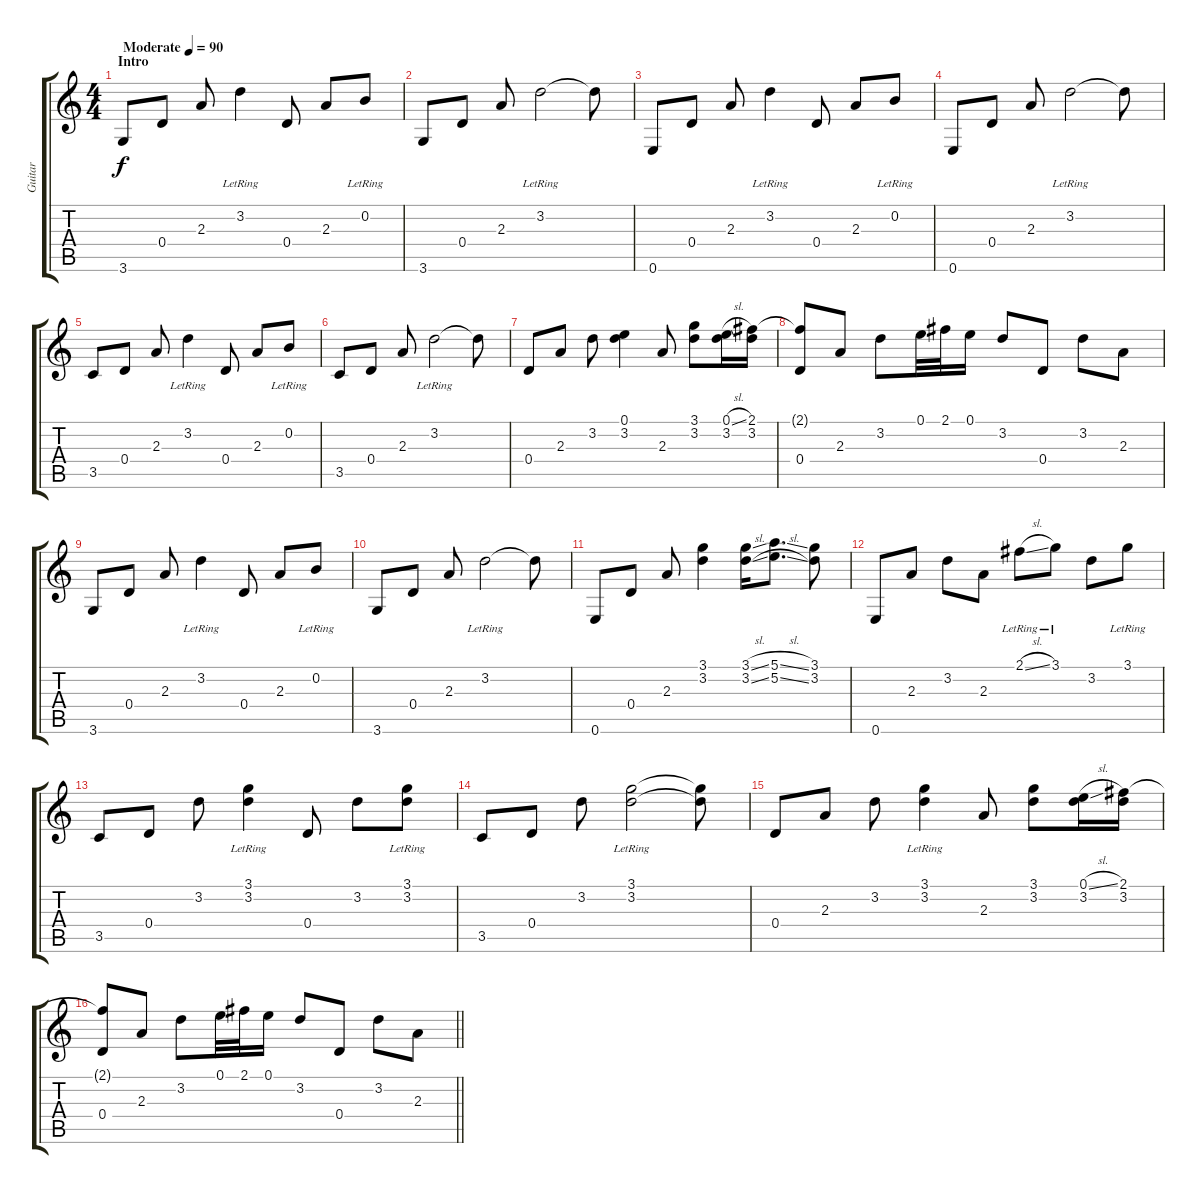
\track ("Guitar" "Guitar") {instrument acousticguitarsteel}
\staff {score tabs}
\tuning (E4 B3 G3 D3 A2 E2) {hide}
\ts (4 4)
\section ("" "Intro")
\tempo (90 "Moderate")
\clef g2
\ks c
3.6.8{dy f instrument acousticguitarsteel} 0.4.8 2.3.8 3.2{lr}.4 0.4.8 2.3.8 0.2{lr}.8 |
3.6.8 0.4.8 2.3.8 3.2{lr}.2 3.2{t}.8 |
0.6.8 0.4.8 2.3.8 3.2{lr}.4 0.4.8 2.3.8 0.2{lr}.8 |
0.6.8 0.4.8 2.3.8 3.2{lr}.2 3.2{t}.8 |
3.5.8 0.4.8 2.3.8 3.2{lr}.4 0.4.8 2.3.8 0.2{lr}.8 |
3.5.8 0.4.8 2.3.8 3.2{lr}.2 3.2{t}.8 |
0.4.8 2.3.8 3.2.8 (0.1 3.2).4 2.3.8 (3.1 3.2).8 (0.1{sl} 3.2).16 (2.1 3.2).16 |
(2.1{t} 0.4).8 2.3.8 3.2.8 0.1.32 2.1.32 0.1.16 3.2.8 0.4.8 3.2.8 2.3.8 |
3.6.8 0.4.8 2.3.8 3.2{lr}.4 0.4.8 2.3.8 0.2{lr}.8 |
3.6.8 0.4.8 2.3.8 3.2{lr}.2 3.2{t}.8 |
0.6.8 0.4.8 2.3.8 (3.1 3.2).4 (3.1{sl} 3.2{sl}).16 (5.1{sl} 5.2{sl}).8{d} (3.1 3.2).8 |
0.6.8 2.3.8 3.2.8 2.3.8 2.1{sl lr}.8 3.1{lr}.8 3.2.8 3.1{lr}.8 |
3.5.8 0.4.8 3.2.8 (3.1{lr} 3.2).4 0.4.8 3.2.8 (3.1{lr} 3.2).8 |
3.5.8 0.4.8 3.2.8 (3.1{lr} 3.2).2 (3.1{t} 3.2{t}).8 |
0.4.8 2.3.8 3.2.8 (3.1{lr} 3.2).4 2.3.8 (3.1 3.2).8 (0.1{sl} 3.2).16 (2.1 3.2).16 |
\barLineRight lightlight
(2.1{t} 0.4).8 2.3.8 3.2.8 0.1.32 2.1.32 0.1.16 3.2.8 0.4.8 3.2.8 2.3.8
